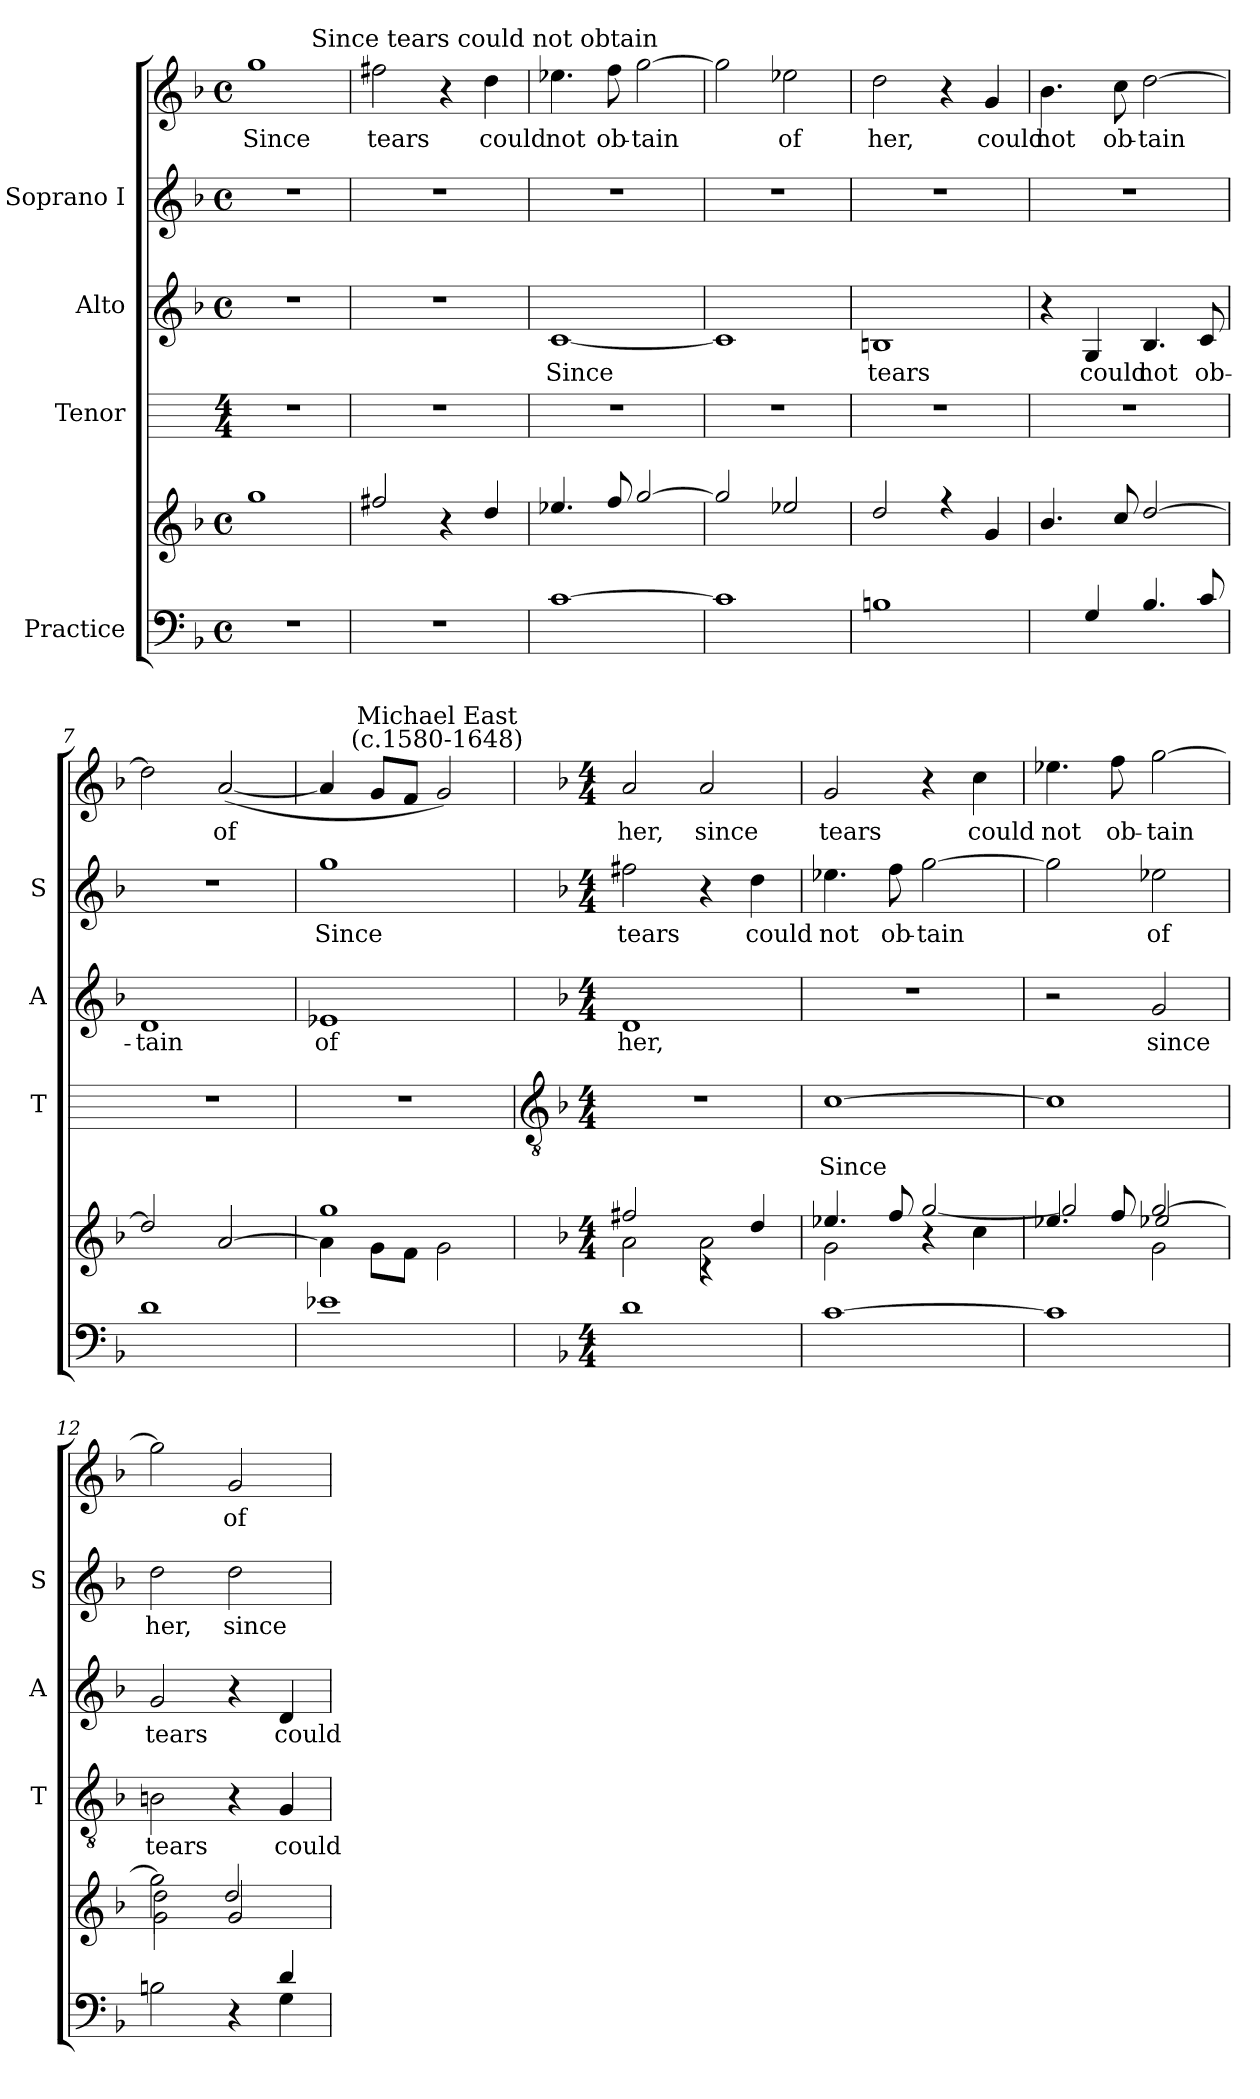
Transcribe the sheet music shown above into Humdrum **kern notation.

**kern	**kern	**kern	**text	**kern	**text	**kern	**text	**kern	**text
*part4	*part4	*part3	*part3	*part2	*part2	*part1	*part1	*part1	*part1
*staff6	*staff5	*staff4	*staff4	*staff3	*staff3	*staff2	*staff2	*staff1	*staff1
*I"Practice	*	*I"Tenor	*	*I"Alto	*	*I"Soprano I	*	*	*
*	*	*I'T	*	*I'A	*	*I'S	*	*	*
*clefF4	*clefG2	*	*	*clefG2	*	*clefG2	*	*clefG2	*
*k[b-]	*k[b-]	*	*	*k[b-]	*	*k[b-]	*	*k[b-]	*
*F:	*F:	*	*	*F:	*	*F:	*	*F:	*
*M4/4	*M4/4	*M4/4	*	*M4/4	*	*M4/4	*	*M4/4	*
*met(c)	*met(c)	*	*	*met(c)	*	*met(c)	*	*met(c)	*
=1	=1	=1	=1	=1	=1	=1	=1	=1	=1
*	*^	*	*	*	*	*	*	*	*
*	*	*^	*	*	*	*	*	*	*	*
!	!	!	!	!	!	!	!	!	!	!	!LO:LY:b
1r	1gg	1ryy	1ryy	1r	.	1r	.	1r	.	1gg	Since
=2	=2	=2	=2	=2	=2	=2	=2	=2	=2	=2	=2
!	!	!	!	!	!	!	!	!	!	!	!LO:LY:b
1r	2ff#X	1ryy	1ryy	1r	.	1r	.	1r	.	2ff#X	tears
.	4r	.	.	.	.	.	.	.	.	4r	.
!	!	!	!	!	!	!	!	!	!	!LO:TX:a:cj:t=Since tears could not obtain	!
!	!	!	!	!	!	!	!	!	!	!	!LO:LY:b
.	4dd	.	.	.	.	.	.	.	.	4dd	could
*	*	*v	*v	*	*	*	*	*	*	*	*
=3	=3	=3	=3	=3	=3	=3	=3	=3	=3	=3
*^	*	*	*	*	*	*	*	*	*	*
!	!	!	!	!	!	!	!LO:LY:b	!	!	!	!LO:LY:b
[1c	1ryy	4.ee-X	1ryy	1r	.	[1c	Since	1r	.	4.ee-X	not
!	!	!	!	!	!	!	!	!	!	!	!LO:LY:b
.	.	8ff	.	.	.	.	.	.	.	8ff	ob-
!	!	!	!	!	!	!	!	!	!	!	!LO:LY:b
.	.	[2gg	.	.	.	.	.	.	.	[2gg	-tain
=4	=4	=4	=4	=4	=4	=4	=4	=4	=4	=4	=4
1c]	1ryy	2gg]	1ryy	1r	.	1c]	.	1r	.	2gg]	.
!	!	!	!	!	!	!	!	!	!	!	!LO:LY:b
.	.	2ee-X	.	.	.	.	.	.	.	2ee-X	of
=5	=5	=5	=5	=5	=5	=5	=5	=5	=5	=5	=5
!	!	!	!	!	!	!	!LO:LY:b	!	!	!	!LO:LY:b
1Bn	1ryy	2dd	1ryy	1r	.	1Bn	tears	1r	.	2dd	her,
.	.	4r	.	.	.	.	.	.	.	4r	.
!	!	!	!	!	!	!	!	!	!	!	!LO:LY:b
.	.	4g	.	.	.	.	.	.	.	4g	could
=6	=6	=6	=6	=6	=6	=6	=6	=6	=6	=6	=6
*	*	*	*^	*	*	*	*	*	*	*	*
!	!	!	!	!	!	!	!	!	!	!	!	!LO:LY:b
4ryy	1ryy	4.b-	1ryy	4ryy	1r	.	4r	.	1r	.	4.b-	not
!	!	!	!	!	!	!	!	!LO:LY:b	!	!	!	!
4G	.	.	.	2.ryy	.	.	4G	could	.	.	.	.
!	!	!	!	!	!	!	!	!	!	!	!	!LO:LY:b
.	.	8cc	.	.	.	.	.	.	.	.	8cc	ob-
!	!	!	!	!	!	!	!	!LO:LY:b	!	!	!	!LO:LY:b
4.B-	.	[2dd	.	.	.	.	4.B-	not	.	.	[2dd	-tain
!	!	!	!	!	!	!	!	!LO:LY:b	!	!	!	!
8c	.	.	.	.	.	.	8c	ob-	.	.	.	.
*	*	*	*v	*v	*	*	*	*	*	*	*	*
=7	=7	=7	=7	=7	=7	=7	=7	=7	=7	=7	=7
!	!	!	!	!	!	!	!LO:LY:b	!	!	!	!
1d	1ryy	2dd]	1ryy	1r	.	1d	-tain	1r	.	2dd]	.
!	!	!	!	!	!	!	!	!	!	!	!LO:LY:b
.	.	[2a	.	.	.	.	.	.	.	(<[2a	of
=8	=8	=8	=8	=8	=8	=8	=8	=8	=8	=8	=8
!	!	!	!	!	!	!	!LO:LY:b	!	!LO:LY:b	!	!
1e-X	1ryy	4a\]	1gg	1r	.	1e-X	of	1gg	Since	4a]	.
.	.	8g\L	.	.	.	.	.	.	.	8gL	.
.	.	8f\J	.	.	.	.	.	.	.	8fJ	.
!	!	!	!	!	!	!	!	!	!	!LO:TX:a:cj:t=Michael East\n(c.1580-1648)	!
.	.	2g\	.	.	.	.	.	.	.	2g)	.
!!LO:LB:g=z
=9	=9	=9	=9	=9	=9	=9	=9	=9	=9	=9	=9
*	*	*	*	*clefGv2	*	*	*	*	*	*	*
*	*	*	*	*k[b-]	*	*	*	*	*	*	*
*	*	*	*	*F:	*	*	*	*	*	*	*
*M4/4	*	*M4/4	*	*M4/4	*	*M4/4	*	*M4/4	*	*M4/4	*
!	!	!	!	!	!	!	!LO:LY:b	!	!LO:LY:b	!	!LO:LY:b
1d	1ryy	2a\	2ff#X/	1r	.	1d	her,	2ff#X	tears	2a	her,
!	!	!	!	!	!	!	!	!	!	!	!LO:LY:b
.	.	2a\	4r	.	.	.	.	4r	.	2a	since
!	!	!	!	!	!	!	!	!	!LO:LY:b	!	!
.	.	.	4dd/	.	.	.	.	4dd	could	.	.
*v	*v	*	*	*	*	*	*	*	*	*	*
=10	=10	=10	=10	=10	=10	=10	=10	=10	=10	=10
*	*	*^	*	*	*	*	*	*	*	*
!	!	!	!	!	!LO:LY:b	!	!	!	!LO:LY:b	!	!LO:LY:b
[1c	2g\	4.ee-X/	1ryy	[1c	Since	1r	.	4.ee-X	not	2g	tears
!	!	!	!	!	!	!	!	!	!LO:LY:b	!	!
.	.	8ff/	.	.	.	.	.	8ff	ob-	.	.
!	!	!	!	!	!	!	!	!	!LO:LY:b	!	!
.	4r	[2gg/	.	.	.	.	.	[2gg	-tain	4r	.
!	!	!	!	!	!	!	!	!	!	!	!LO:LY:b
.	4cc\	.	.	.	.	.	.	.	.	4cc	could
=11	=11	=11	=11	=11	=11	=11	=11	=11	=11	=11	=11
!	!	!	!	!	!	!	!	!	!	!	!LO:LY:b
1c]	4.ee-X	2gg/]	2ryy	1c]	.	2r	.	2gg]	.	4.ee-X	not
!	!	!	!	!	!	!	!	!	!	!	!LO:LY:b
.	8ff	.	.	.	.	.	.	.	.	8ff	ob-
!	!	!	!	!	!	!	!LO:LY:b	!	!LO:LY:b	!	!LO:LY:b
.	[2gg/	2ee-X/	2g\	.	.	2g	since	2ee-X	of	[2gg	-tain
=12	=12	=12	=12	=12	=12	=12	=12	=12	=12	=12	=12
*^	*	*	*	*	*	*	*	*	*	*	*
!	!	!	!	!	!	!LO:LY:b	!	!LO:LY:b	!	!LO:LY:b	!	!
2.ryy	2Bn	2gg\]	2dd\	2g\	2Bn	tears	2g	tears	2dd	her,	2gg]	.
!	!	!	!	!	!	!	!	!	!	!LO:LY:b	!	!LO:LY:b
.	4r	2g	2dd/	4ryy	4r	.	4r	.	2dd	since	2g	of
!	!	!	!	!	!	!LO:LY:b	!	!LO:LY:b	!	!	!	!
4d	4G	.	.	4ryy	4G	could	4d	could	.	.	.	.
*v	*v	*	*	*	*	*	*	*	*	*	*	*
*	*v	*v	*v	*	*	*	*	*	*	*	*
=	=	=	=	=	=	=	=	=	=
*-	*-	*-	*-	*-	*-	*-	*-	*-	*-
